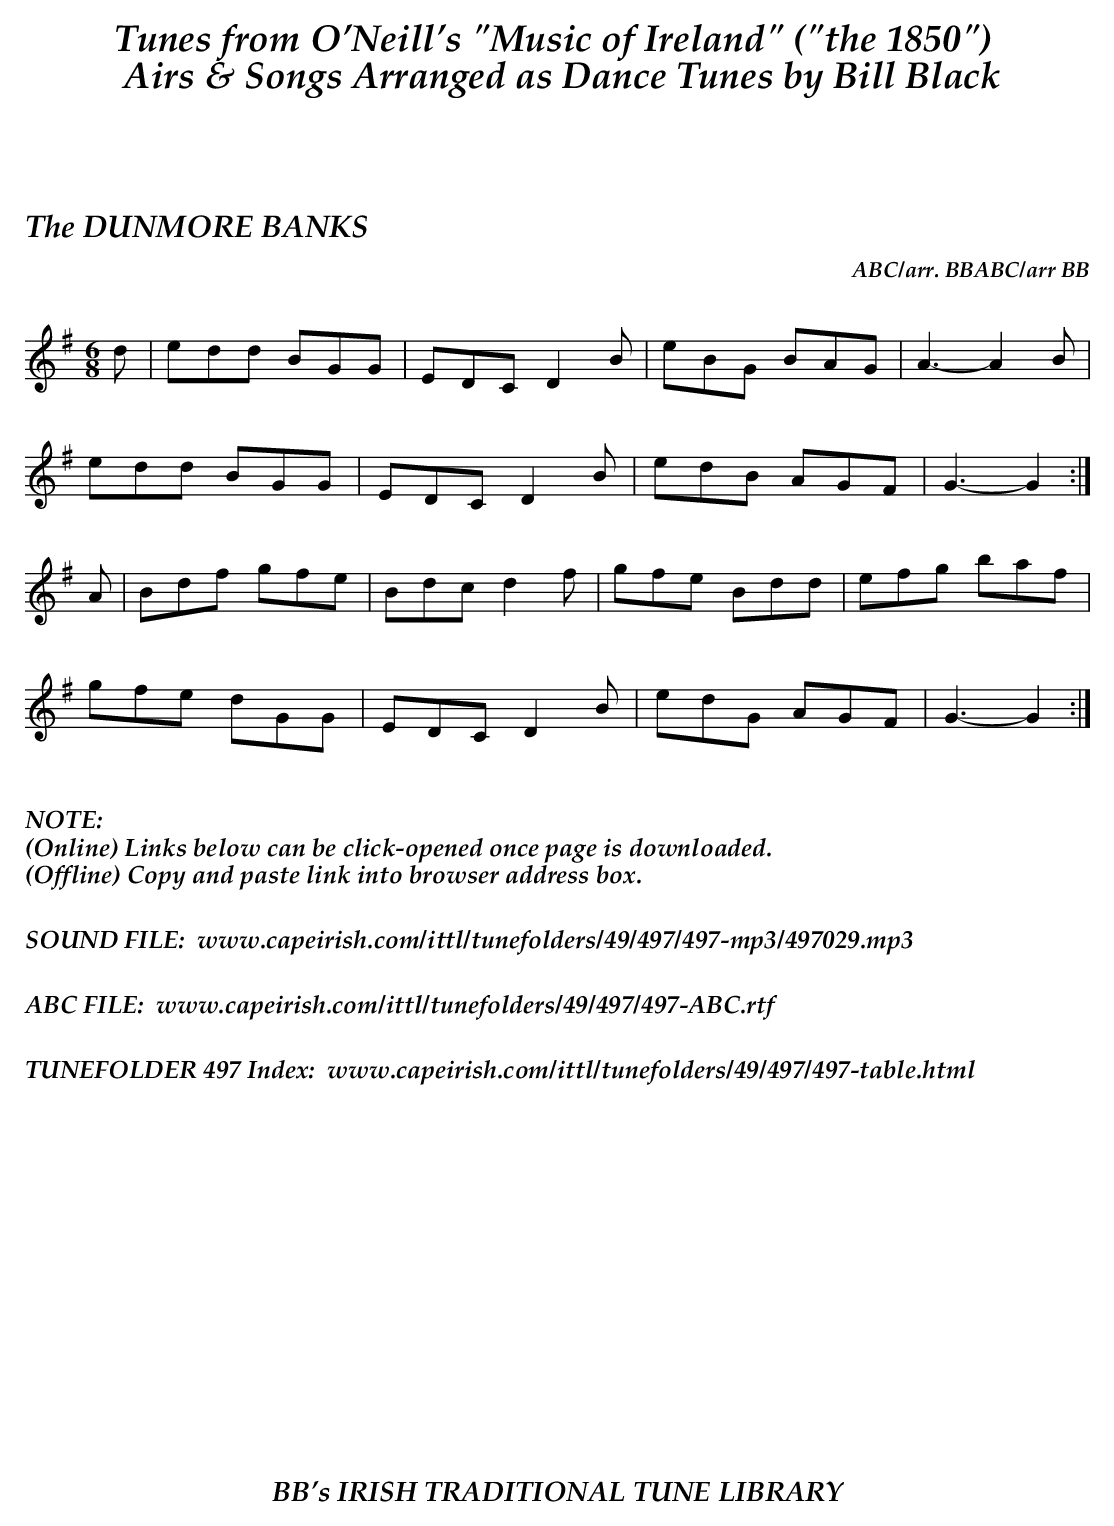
X:1
T:DUNMORE BANKS, The
C:ABC/arr. BBABC/arr BB
M:6/8
L:1/8
K:G
d|edd BGG|EDC D2B|eBG BAG|A3-A2B|
edd BGG|EDC D2B|edB AGF|G3-G2 :|
A|Bdf gfe|Bdc d2f|gfe Bdd|efg baf|
gfe dGG|EDC D2B|edG AGF|G3-G2 :|
%%vskip .3in
%%textoption left
%%textfont "Palatino-BoldItalic" 16
%%begintext
%%NOTE:
(Online) Links below can be click-opened once page is downloaded.
(Offline) Copy and paste link into browser address box.
%%
%%
SOUND FILE:  www.capeirish.com/ittl/tunefolders/49/497/497-mp3/497029.mp3
%%
%%
ABC FILE:  www.capeirish.com/ittl/tunefolders/49/497/497-ABC.rtf
%%
%%
TUNEFOLDER 497 Index:  www.capeirish.com/ittl/tunefolders/49/497/497-table.html
